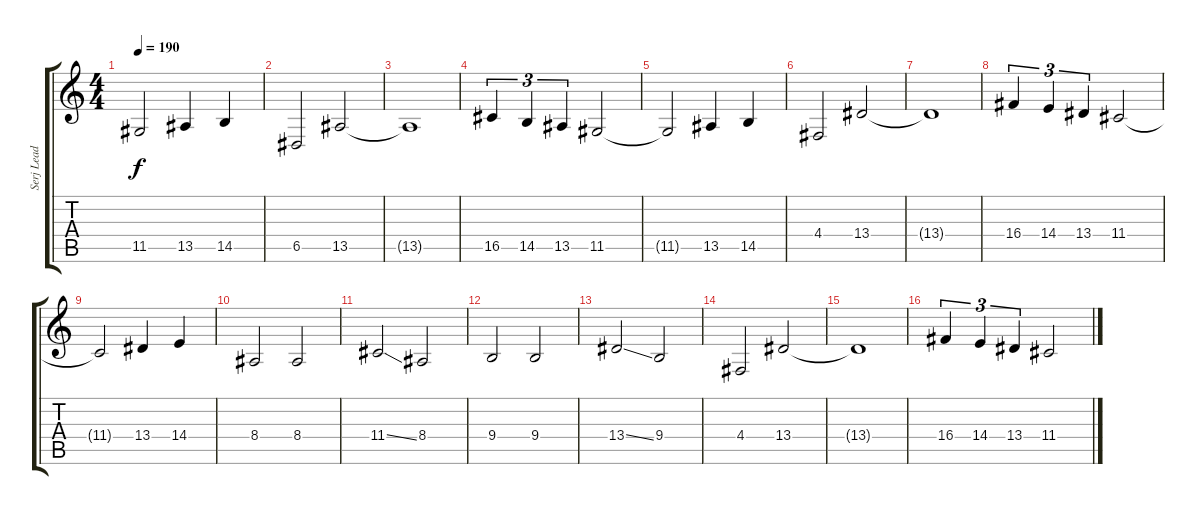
\track ("Serj Lead Vox" "Serj Lead ") {instrument bassoon}
\staff {score tabs}
\tuning (E4 B3 G3 D3 A2 E2) {hide}
\ts (4 4)
\tempo 190
\clef g2
\ks c
11.5{t}.2{dy f} 13.5.4 14.5.4 |
6.5.2 13.5.2 |
13.5{t}.1 |
16.5.4{tu (3 2)} 14.5.4{tu (3 2)} 13.5.4{tu (3 2)} 11.5.2 |
11.5{t}.2 13.5.4 14.5.4 |
4.4.2 13.4.2 |
13.4{t}.1 |
16.4.4{tu (3 2)} 14.4.4{tu (3 2)} 13.4.4{tu (3 2)} 11.4.2 |
11.4{t}.2 13.4.4 14.4.4 |
8.4.2 8.4.2 |
11.4{ss}.2 8.4.2 |
9.4.2 9.4.2 |
13.4{ss}.2 9.4.2 |
4.4.2 13.4.2 |
13.4{t}.1 |
16.4.4{tu (3 2)} 14.4.4{tu (3 2)} 13.4.4{tu (3 2)} 11.4.2
